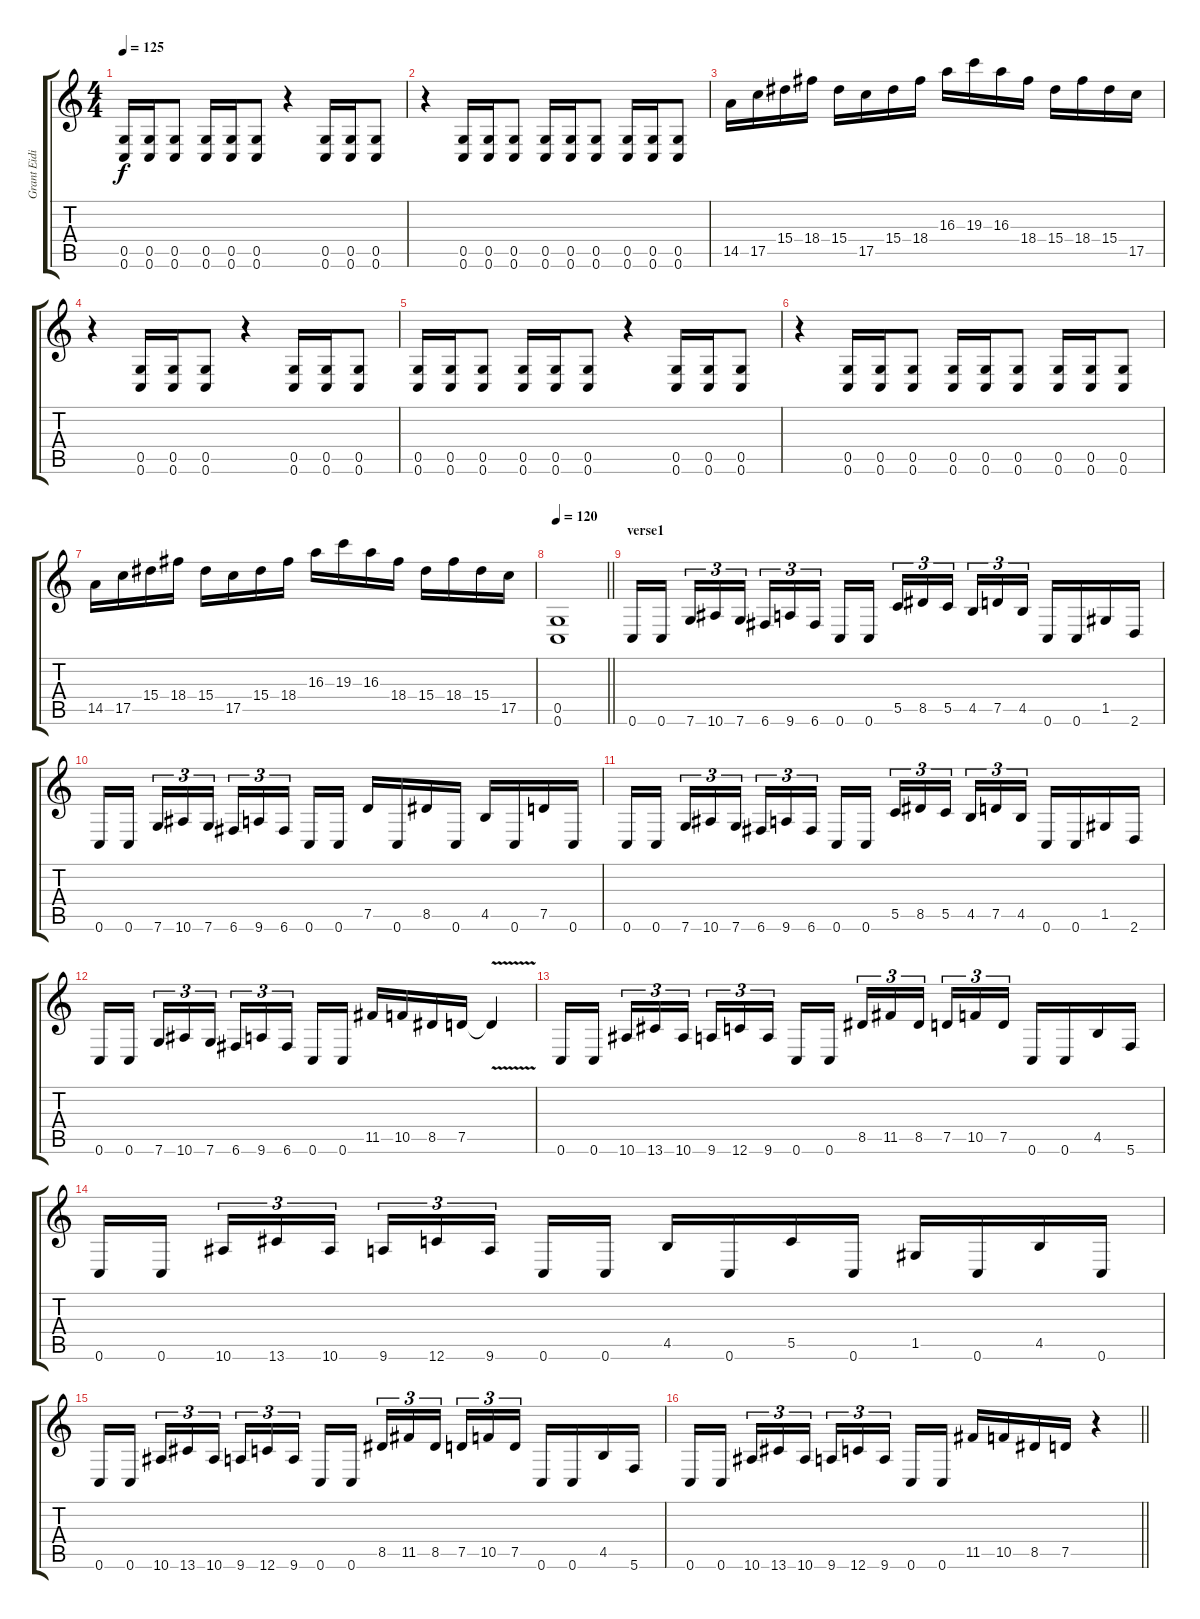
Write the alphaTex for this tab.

\track ("Grant Eidintas" "Grant Eidi") {instrument overdrivenguitar}
\staff {score tabs}
\tuning (D4 A3 F3 C3 G2 C2) {hide}
\ts (4 4)
\tempo 125
\clef g2
\ks c
(0.5 0.6).16{dy f} (0.5 0.6).16 (0.5 0.6).8 (0.5 0.6).16 (0.5 0.6).16 (0.5 0.6).8 r.4 (0.5 0.6).16 (0.5 0.6).16 (0.5 0.6).8 |
r.4 (0.5 0.6).16 (0.5 0.6).16 (0.5 0.6).8 (0.5 0.6).16 (0.5 0.6).16 (0.5 0.6).8 (0.5 0.6).16 (0.5 0.6).16 (0.5 0.6).8 |
14.5.16 17.5.16 15.4.16 18.4.16 15.4.16 17.5.16 15.4.16 18.4.16 16.3.16 19.3.16 16.3.16 18.4.16 15.4.16 18.4.16 15.4.16 17.5.16 |
r.4 (0.5 0.6).16 (0.5 0.6).16 (0.5 0.6).8 r.4 (0.5 0.6).16 (0.5 0.6).16 (0.5 0.6).8 |
(0.5 0.6).16 (0.5 0.6).16 (0.5 0.6).8 (0.5 0.6).16 (0.5 0.6).16 (0.5 0.6).8 r.4 (0.5 0.6).16 (0.5 0.6).16 (0.5 0.6).8 |
r.4 (0.5 0.6).16 (0.5 0.6).16 (0.5 0.6).8 (0.5 0.6).16 (0.5 0.6).16 (0.5 0.6).8 (0.5 0.6).16 (0.5 0.6).16 (0.5 0.6).8 |
14.5.16 17.5.16 15.4.16 18.4.16 15.4.16 17.5.16 15.4.16 18.4.16 16.3.16 19.3.16 16.3.16 18.4.16 15.4.16 18.4.16 15.4.16 17.5.16 |
\tempo 120
\barLineRight lightlight
(0.5 0.6).1 |
\section ("" "verse1")
0.6.16 0.6.16{beam splitsecondary} 7.6.16{tu (3 2)} 10.6.16{tu (3 2)} 7.6.16{tu (3 2)} 6.6.16{tu (3 2)} 9.6.16{tu (3 2)} 6.6.16{tu (3 2) beam splitsecondary} 0.6.16 0.6.16 5.5.16{tu (3 2)} 8.5.16{tu (3 2)} 5.5.16{tu (3 2) beam splitsecondary} 4.5.16{tu (3 2)} 7.5.16{tu (3 2)} 4.5.16{tu (3 2)} 0.6.16 0.6.16 1.5.16 2.6.16 |
0.6.16 0.6.16{beam splitsecondary} 7.6.16{tu (3 2)} 10.6.16{tu (3 2)} 7.6.16{tu (3 2)} 6.6.16{tu (3 2)} 9.6.16{tu (3 2)} 6.6.16{tu (3 2) beam splitsecondary} 0.6.16 0.6.16 7.5.16 0.6.16 8.5.16 0.6.16 4.5.16 0.6.16 7.5.16 0.6.16 |
0.6.16 0.6.16{beam splitsecondary} 7.6.16{tu (3 2)} 10.6.16{tu (3 2)} 7.6.16{tu (3 2)} 6.6.16{tu (3 2)} 9.6.16{tu (3 2)} 6.6.16{tu (3 2) beam splitsecondary} 0.6.16 0.6.16 5.5.16{tu (3 2)} 8.5.16{tu (3 2)} 5.5.16{tu (3 2) beam splitsecondary} 4.5.16{tu (3 2)} 7.5.16{tu (3 2)} 4.5.16{tu (3 2)} 0.6.16 0.6.16 1.5.16 2.6.16 |
0.6.16 0.6.16{beam splitsecondary} 7.6.16{tu (3 2)} 10.6.16{tu (3 2)} 7.6.16{tu (3 2)} 6.6.16{tu (3 2)} 9.6.16{tu (3 2)} 6.6.16{tu (3 2) beam splitsecondary} 0.6.16 0.6.16 11.5.16 10.5.16 8.5.16 7.5.16 7.5{v t}.4 |
0.6.16 0.6.16{beam splitsecondary} 10.6.16{tu (3 2)} 13.6.16{tu (3 2)} 10.6.16{tu (3 2)} 9.6.16{tu (3 2)} 12.6.16{tu (3 2)} 9.6.16{tu (3 2) beam splitsecondary} 0.6.16 0.6.16 8.5.16{tu (3 2)} 11.5.16{tu (3 2)} 8.5.16{tu (3 2) beam splitsecondary} 7.5.16{tu (3 2)} 10.5.16{tu (3 2)} 7.5.16{tu (3 2)} 0.6.16 0.6.16 4.5.16 5.6.16 |
0.6.16 0.6.16{beam splitsecondary} 10.6.16{tu (3 2)} 13.6.16{tu (3 2)} 10.6.16{tu (3 2)} 9.6.16{tu (3 2)} 12.6.16{tu (3 2)} 9.6.16{tu (3 2) beam splitsecondary} 0.6.16 0.6.16 4.5.16 0.6.16 5.5.16 0.6.16 1.5.16 0.6.16 4.5.16 0.6.16 |
0.6.16 0.6.16{beam splitsecondary} 10.6.16{tu (3 2)} 13.6.16{tu (3 2)} 10.6.16{tu (3 2)} 9.6.16{tu (3 2)} 12.6.16{tu (3 2)} 9.6.16{tu (3 2) beam splitsecondary} 0.6.16 0.6.16 8.5.16{tu (3 2)} 11.5.16{tu (3 2)} 8.5.16{tu (3 2) beam splitsecondary} 7.5.16{tu (3 2)} 10.5.16{tu (3 2)} 7.5.16{tu (3 2)} 0.6.16 0.6.16 4.5.16 5.6.16 |
\barLineRight lightlight
0.6.16 0.6.16{beam splitsecondary} 10.6.16{tu (3 2)} 13.6.16{tu (3 2)} 10.6.16{tu (3 2)} 9.6.16{tu (3 2)} 12.6.16{tu (3 2)} 9.6.16{tu (3 2) beam splitsecondary} 0.6.16 0.6.16 11.5.16 10.5.16 8.5.16 7.5.16 r.4
